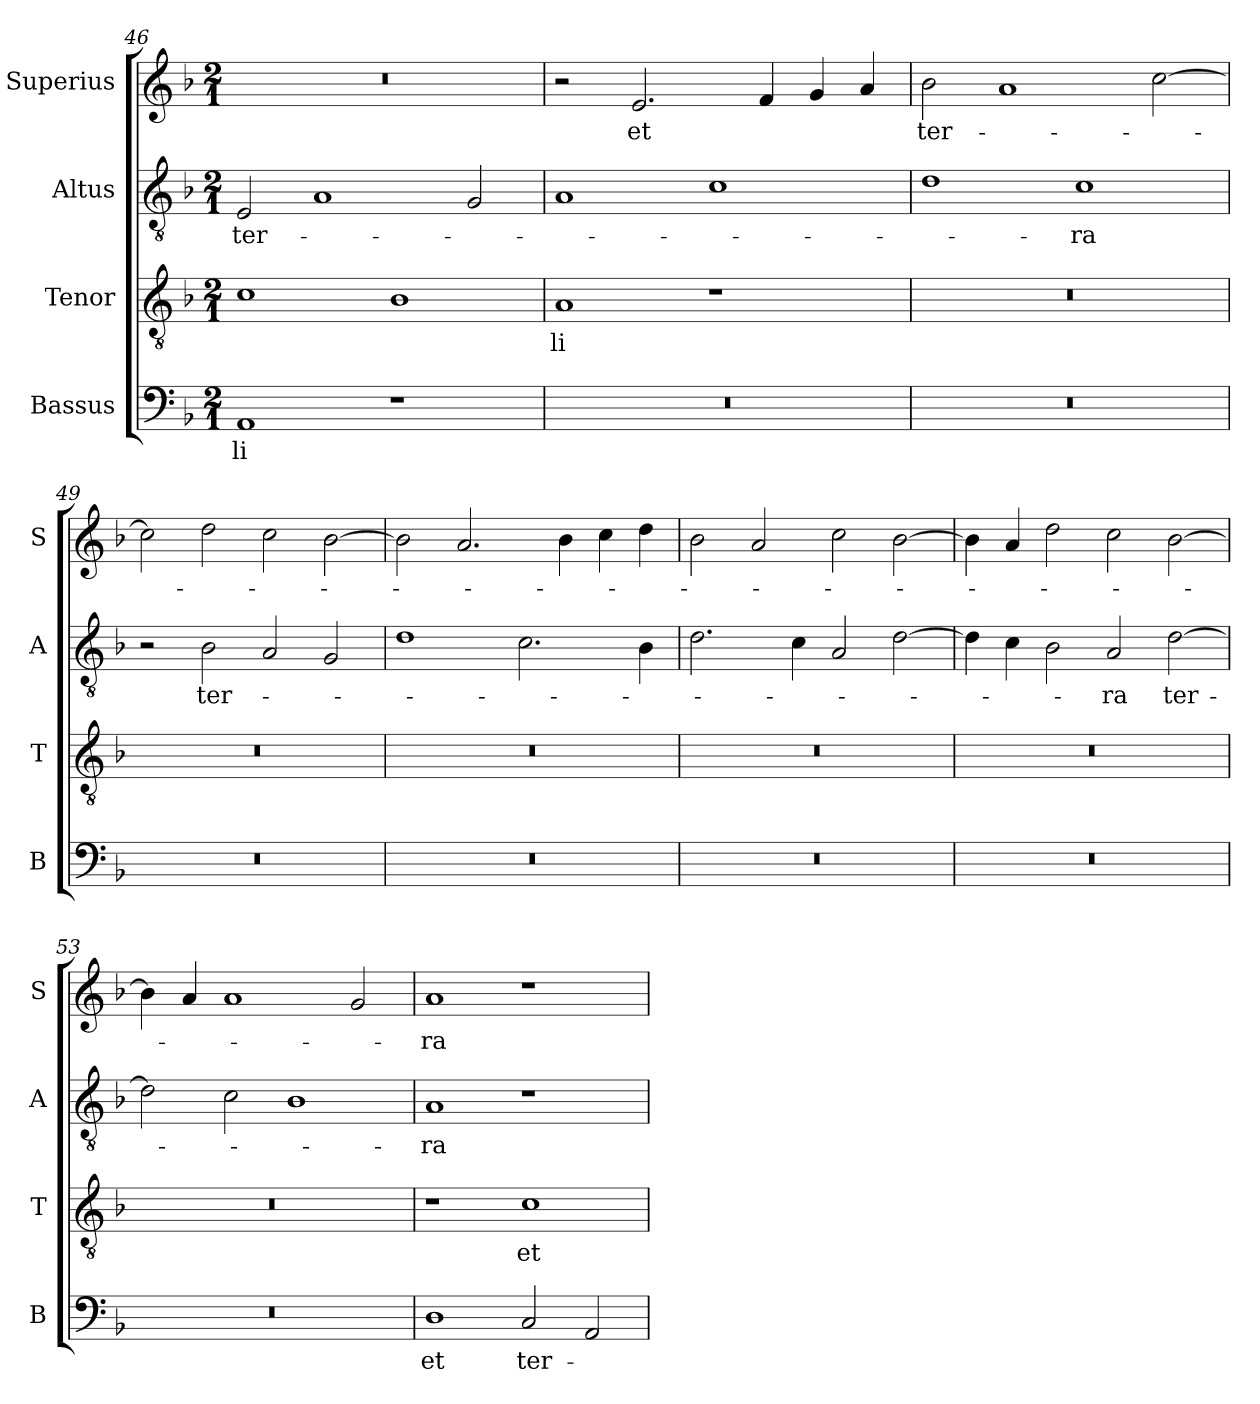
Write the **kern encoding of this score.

**kern	**text	**kern	**text	**kern	**text	**kern	**text
*part4	*part4	*part3	*part3	*part2	*part2	*part1	*part1
*staff4	*staff4	*staff3	*staff3	*staff2	*staff2	*staff1	*staff1
*I"Bassus	*	*I"Tenor	*	*I"Altus	*	*I"Superius	*
*I'B	*	*I'T	*	*I'A	*	*I'S	*
*clefF4	*	*clefGv2	*	*clefGv2	*	*clefG2	*
*k[b-]	*	*k[b-]	*	*k[b-]	*	*k[b-]	*
*M2/1	*	*M2/1	*	*M2/1	*	*M2/1	*
=46	=46	=46	=46	=46	=46	=46	=46
1AA	-li	1c	.	2E/	ter-	0r	.
.	.	.	.	1A	.	.	.
1r	.	1B-	.	.	.	.	.
.	.	.	.	2G/	.	.	.
=47	=47	=47	=47	=47	=47	=47	=47
0r	.	1A	-li	1A	.	2r	.
.	.	.	.	.	.	2.e/	et
.	.	1r	.	1c	.	.	.
.	.	.	.	.	.	4f/	.
.	.	.	.	.	.	4g/	.
.	.	.	.	.	.	4a/	.
=48	=48	=48	=48	=48	=48	=48	=48
0r	.	0r	.	1d	.	2b-\	ter-
.	.	.	.	.	.	1a	.
.	.	.	.	1c	-ra	.	.
.	.	.	.	.	.	[2cc\	.
=49	=49	=49	=49	=49	=49	=49	=49
0r	.	0r	.	2r	.	2cc\]	.
.	.	.	.	2B-\	ter-	2dd\	.
.	.	.	.	2A/	.	2cc\	.
.	.	.	.	2G/	.	[2b-\	.
=50	=50	=50	=50	=50	=50	=50	=50
0r	.	0r	.	1d	.	2b-\]	.
.	.	.	.	.	.	2.a/	.
.	.	.	.	2.c\	.	.	.
.	.	.	.	.	.	4b-\	.
.	.	.	.	.	.	4cc\	.
.	.	.	.	4B-\	.	4dd\	.
=51	=51	=51	=51	=51	=51	=51	=51
0r	.	0r	.	2.d\	.	2b-\	.
.	.	.	.	.	.	2a/	.
.	.	.	.	4c\	.	.	.
.	.	.	.	2A/	.	2cc\	.
.	.	.	.	[2d\	.	[2b-\	.
=52	=52	=52	=52	=52	=52	=52	=52
0r	.	0r	.	4d\]	.	4b-\]	.
.	.	.	.	4c\	.	4a/	.
.	.	.	.	2B-\	.	2dd\	.
.	.	.	.	2A/	-ra	2cc\	.
.	.	.	.	[2d\	ter-	[2b-\	.
=53	=53	=53	=53	=53	=53	=53	=53
0r	.	0r	.	2d\]	.	4b-\]	.
.	.	.	.	.	.	4a/	.
.	.	.	.	2c\	.	1a	.
.	.	.	.	1B-	.	.	.
.	.	.	.	.	.	2g/	.
=54	=54	=54	=54	=54	=54	=54	=54
1D	et	1r	.	1A	-ra	1a	-ra
2C/	ter-	1c	et	1r	.	1r	.
2AA/	.	.	.	.	.	.	.
=	=	=	=	=	=	=	=
*-	*-	*-	*-	*-	*-	*-	*-
